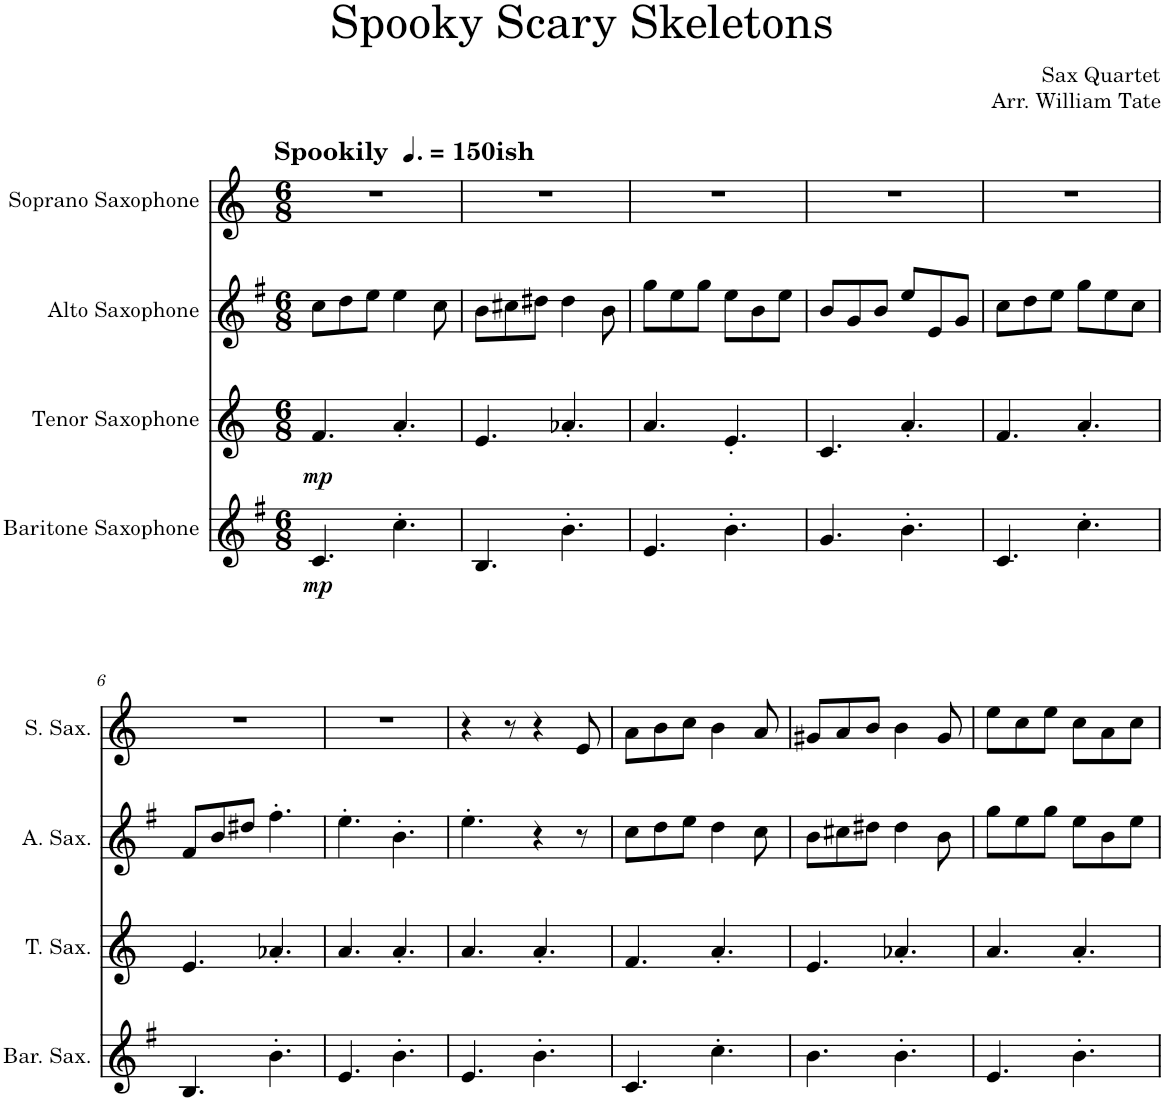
**kern	**dynam	**kern	**dynam	**kern	**kern
*part4	*part4	*part3	*part3	*part2	*part1
*staff4	*staff4	*staff3	*staff3	*staff2	*staff1
*I"Baritone Saxophone	*	*I"Tenor Saxophone	*	*I"Alto Saxophone	*I"Soprano Saxophone
*I'Bar. Sax.	*	*I'T. Sax.	*	*I'A. Sax.	*I'S. Sax.
*clefG2	*	*clefG2	*	*clefG2	*clefG2
*Trd12c21	*	*Trd8c14	*	*Trd5c9	*Trd1c2
*k[f#]	*	*k[]	*	*k[f#]	*k[]
*M6/8	*	*M6/8	*	*M6/8	*M6/8
*MM225	*	*MM225	*	*MM225	*MM225
=1	=1	=1	=1	=1	=1
!	!	!	!	!	!LO:TX:a:B:t=Spookily
!	!	!	!	!	!LO:TX:a:B:t=ish
!	!LO:DY:b	!	!LO:DY:b	!	!
4.c/	mp	4.f/	mp	8cc\L	2.r
.	.	.	.	8dd\	.
.	.	.	.	8ee\J	.
4.cc'\	.	4.a'/	.	4ee\	.
.	.	.	.	8cc\	.
=2	=2	=2	=2	=2	=2
4.B/	.	4.e/	.	8b\L	2.r
.	.	.	.	8cc#X\	.
.	.	.	.	8dd#X\J	.
4.b'\	.	4.a-X'/	.	4dd#\	.
.	.	.	.	8b\	.
=3	=3	=3	=3	=3	=3
4.e/	.	4.a/	.	8gg\L	2.r
.	.	.	.	8ee\	.
.	.	.	.	8gg\J	.
4.b'\	.	4.e'/	.	8ee\L	.
.	.	.	.	8b\	.
.	.	.	.	8ee\J	.
=4	=4	=4	=4	=4	=4
4.g/	.	4.c/	.	8b/L	2.r
.	.	.	.	8g/	.
.	.	.	.	8b/J	.
4.b'\	.	4.a'/	.	8ee/L	.
.	.	.	.	8e/	.
.	.	.	.	8g/J	.
=5	=5	=5	=5	=5	=5
4.c/	.	4.f/	.	8cc\L	2.r
.	.	.	.	8dd\	.
.	.	.	.	8ee\J	.
4.cc'\	.	4.a'/	.	8gg\L	.
.	.	.	.	8ee\	.
.	.	.	.	8cc\J	.
!!LO:LB:g=z
=6	=6	=6	=6	=6	=6
4.B/	.	4.e/	.	8f#/L	2.r
.	.	.	.	8b/	.
.	.	.	.	8dd#X/J	.
4.b'\	.	4.a-X'/	.	4.ff#'\	.
=7	=7	=7	=7	=7	=7
4.e/	.	4.a/	.	4.ee'\	2.r
4.b'\	.	4.a'/	.	4.b'\	.
=8	=8	=8	=8	=8	=8
4.e/	.	4.a/	.	4.ee'\	4r
.	.	.	.	.	8r
4.b'\	.	4.a'/	.	4r	4r
.	.	.	.	8r	8e/
=9	=9	=9	=9	=9	=9
4.c/	.	4.f/	.	8cc\L	8a\L
.	.	.	.	8dd\	8b\
.	.	.	.	8ee\J	8cc\J
4.cc'\	.	4.a'/	.	4dd\	4b\
.	.	.	.	8cc\	8a/
=10	=10	=10	=10	=10	=10
4.b\	.	4.e/	.	8b\L	8g#X/L
.	.	.	.	8cc#X\	8a/
.	.	.	.	8dd#X\J	8b/J
4.b'\	.	4.a-X'/	.	4dd#\	4b\
.	.	.	.	8b\	8g#/
=11	=11	=11	=11	=11	=11
4.e/	.	4.a/	.	8gg\L	8ee\L
.	.	.	.	8ee\	8cc\
.	.	.	.	8gg\J	8ee\J
4.b'\	.	4.a'/	.	8ee\L	8cc\L
.	.	.	.	8b\	8a\
.	.	.	.	8ee\J	8cc\J
=	=	=	=	=	=
*-	*-	*-	*-	*-	*-
